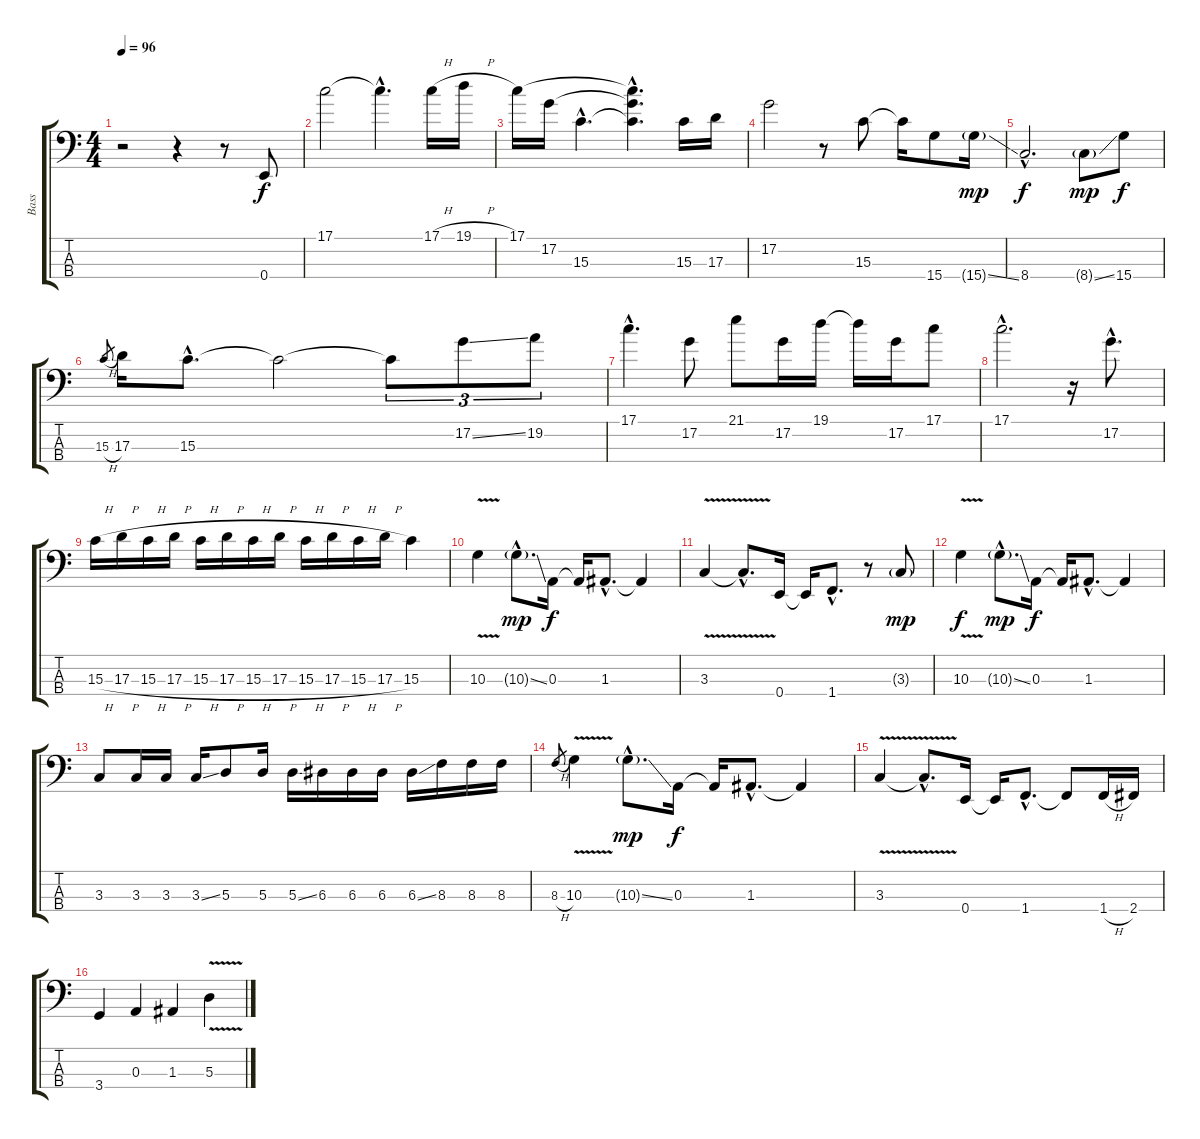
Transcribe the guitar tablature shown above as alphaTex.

\track ("Bass" "Bass") {instrument electricbassfinger}
\staff {score tabs}
\tuning (G2 D2 A1 E1) {hide}
\ts (4 4)
\tempo 96
\clef f4
\ks c
r.2{dy f instrument electricbassfinger} r.4 r.8 0.4.8 |
17.1.2 17.1{hac t}.4{d} 17.1{h}.16 19.1{h}.16 |
17.1.16 17.2.16 15.3{hac}.4{d} (17.1{hac t} 17.2{hac t} 15.3{hac t}).4{d} 15.3.16 17.3.16 |
17.2.2 r.8 15.3.8 15.3{t}.16 15.4.8 15.4{ss g}.16{dy mp} |
8.4{hac}.2{d dy f} 8.4{ss g}.8{dy mp} 15.4.8{dy f} |
15.3{h}.8{gr} 17.3.16 15.3{hac}.8{d} 15.3{t}.2 15.3{t}.8{tu (3 2)} 17.2{ss}.8{tu (3 2)} 19.2.8{tu (3 2)} |
17.1{hac}.4{d} 17.2.8 21.1.8 17.2.16 19.1.16 19.1{t}.16 17.2.16 17.1.8 |
17.1{hac}.2{d} r.16 17.2{hac}.8{d} |
15.3{h}.16 17.3{h}.16 15.3{h}.16 17.3{h}.16 15.3{h}.16 17.3{h}.16 15.3{h}.16 17.3{h}.16 15.3{h}.16 17.3{h}.16 15.3{h}.16 17.3{h}.16 15.3.4 |
10.3{v}.4 10.3{ss g hac}.8{d dy mp} 0.3.16{dy f} 0.3{t}.16 1.3{hac}.8{d} 1.3{t}.4 |
3.3{v}.4 3.3{hac t}.8{d} 0.4.16 0.4{t}.16 1.4{hac}.8{d} r.8 3.3{g}.8{dy mp} |
10.3{v}.4{dy f} 10.3{ss g hac}.8{d dy mp} 0.3.16{dy f} 0.3{t}.16 1.3{hac}.8{d} 1.3{t}.4 |
3.3.8 3.3.16 3.3.16 3.3{ss}.16 5.3.8 5.3.16 5.3{ss}.16 6.3.16 6.3.16 6.3.16 6.3{ss}.16 8.3.16 8.3.16 8.3.16 |
8.3{h}.8{gr} 10.3{v}.4 10.3{ss g hac}.8{d dy mp} 0.3.16{dy f} 0.3{t}.16 1.3{hac}.8{d} 1.3{t}.4 |
3.3{v}.4 3.3{hac t}.8{d} 0.4.16 0.4{t}.16 1.4{hac}.8{d} 1.4{t}.8 1.4{h}.16 2.4.16 |
3.4.4 0.3.4 1.3.4 5.3{v}.4
